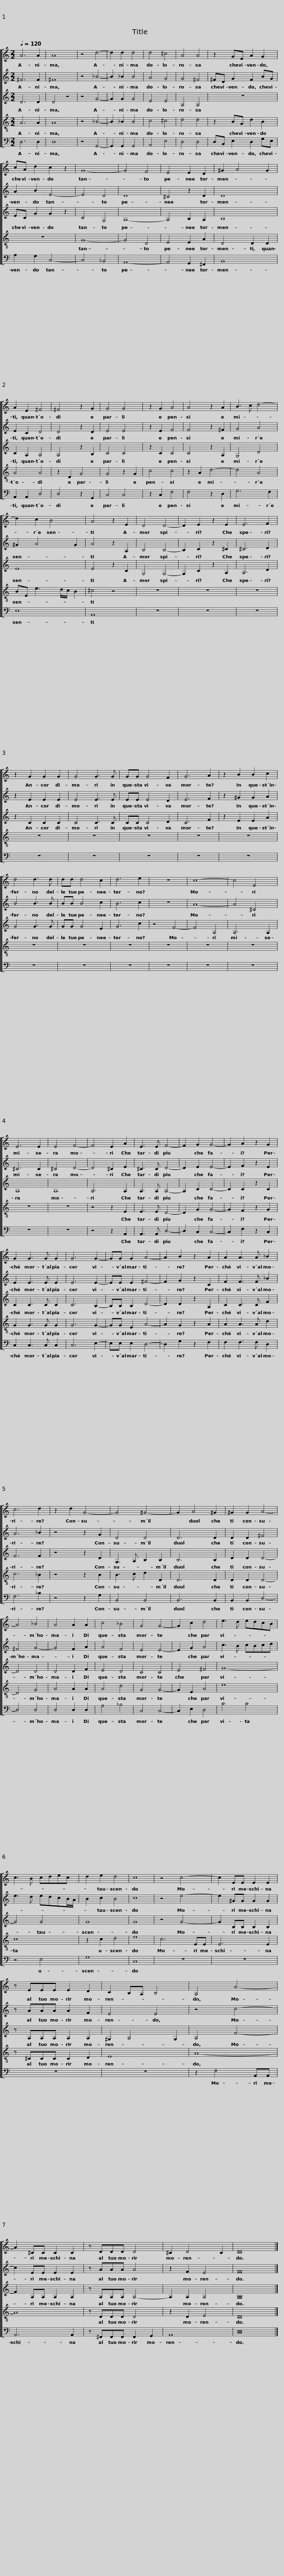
X:1
%%score [ 1 2 3 4 5 ]
L:1/8
Q:1/4=120
M:2/2
I:linebreak $
K:C
V:1 treble
V:2 treble
V:3 treble
V:4 treble-8
V:5 bass
V:1
 A6 A2 | A8 | z4 d4- | d2 d2 d4 | d4 ^c4 | %5
 A4 A4 | z2 GE A2 G2 |$ cA d2 c2 z2 | G8- | G4 F4 | %10
 E4 E2 D2 | ^G2 A4 G2 | A2 E2 ^F4 |$ ^F4 z2 G2 | G4 G4 | %15
 z2 G2 A4 | A4 z2 A2 | B3 c d4- | d2 c2 B4 | A4 z2 E2 |$ %20
 D4 D4- | D2 E2 z2 E2 | E6 F2 | z2 G2 G2 G2 | G4 G3 G | %25
 GG G4 F2 | G6 A2 | z2 B2 B2 c2 |$ d4 d3 d | dd d4 c2 | %30
 d6 e2 | z8 | c8- | c4 E4 | E6 E2 | %35
 E4 F4- |$ F4 E2 A2 | E3 E F4- | F2 G2 G4- | G2 A2 z2 G2 | %40
 G2 G3 G G2 | G6 G2- |$ GG G2 A4- | A2 B2 z2 A2 | A2 A3 A _B2 | %45
 c6 d2 | z2 d2 G4- | G4 ^G4- |$ G2 A4 ^G2 | ^G2 G2 A4- | %50
 A4 _B4 | A4 A2 A2 | c4 _B4 | G4 G4- | G2 c2 d4 |$ %55
 e3 d edcB | c3 B cdec | d2 e2 d4 | c8 | z4 c4- | %60
 c2 EE E2 E2 |$ z EEE E2 D2 |$ C2 B,A, B,4 | A,4 A4- | A2 ^CC C2 C2 | %65
 z DDD D4 | ^C2 D4 C2 | D16 |] %68
V:2
 ^F6 F2 | ^F8 | z4 _B4- | B2 _B2 B4 | A4 G4 | %5
 G4 ^F4 | ^FD G2 F2 BG |$ A2 B2 E4- | E4 D4 | D8 | %10
 ^C4 z2 D2 | D8 | E2 C2 D4 |$ D4 z2 D2 | E4 E4 | %15
 z2 E2 F4 | F4 z2 ^F2 | G4 A4 | ^G2 A4 G2 | A4 z2 A,2 |$ %20
 B,4 B,4- | B,2 C2 z2 ^C2 | ^C6 D2 | z2 E2 E2 E2 | E4 E3 E | %25
 EE E4 D2 | E6 F2 | z2 ^G2 G2 A2 |$ B4 B3 B | BB B4 c2 | %30
 B6 c2 | z8 | A8- | A4 ^C4 | ^C6 C2 | %35
 ^C4 D4- |$ D4 ^C2 E2 | ^C3 C D4- | D2 E2 E4- | E2 F2 z2 E2 | %40
 E2 E3 E E2 | E6 E2- |$ EE E2 ^F4- | F2 G2 z2 C2 | F2 F3 F _B2 | %45
 A6 _B2 | z4 z2 G2 | D4 D4 |$ D6 D2 | D2 D2 ^F4 | %50
 ^F4 G4- | G4 F2 A2 | A4 F4 | E4 E4- | E2 G2 A4 |$ %55
 c3 B cBcd | e3 d edcB/A/ | B2 c2 B4 | c8 | z4 e4- | %60
 e2 ^GG G2 G2 |$ z AAA A2 F2 |$ E4 E4 | z4 c4- | c2 EE E2 E2 | %65
 z AAA A4 | z2 F2 E4 | F16 |] %68
V:3
 D6 D2 | D4 z4 | z4 G4- | G2 G2 G4 | E4 E4 | %5
 A,4 A,4 | z8 |$ EC G2 G2 z2 | C4 G,4 | A,8- | %10
 A,4 B,2 A,2 | B,8 | C2 A,2 A,4 |$ A,4 z2 B,2 | C4 C4 | %15
 z2 C2 C4 | C4 z2 A,2 | G,4 D4 | E8 | E4 z2 C2 |$ %20
 G,4 G,4- | G,2 C2 z2 A,2 | A,6 D2 | z2 C2 C2 C2 | C4 C3 C | %25
 CC C4 D2 | C6 F2 | z2 E2 E2 A2 |$ G4 G3 G | GG G4 E2 | %30
 G6 c2 | z4 F4- | F4 A,4 | A,6 A,2 | A,8 | %35
 A,8 |$ A,6 A,2 | A,3 A, A,4- | A,2 C2 C4- | C2 C2 z2 C2 | %40
 C2 C3 C C2 | C6 B,2- |$ B,B, B,2 D4- | D2 D2 z2 A,2 | C2 C3 C F2 | %45
 F6 F2 | z4 z2 D2 | G,3 A, B,2 B,2 |$ B,6 B,2 | D2 D2 D4- | %50
 D4 D4 | D4 D2 F2 | E4 D4 | C4 C4 | E4 ^F4 |$ %55
 G8- | G4 G4 | G8 | G8 | z4 G4- | %60
 G2 B,B, B,2 B,2 |$ z A,A,A, A,2 A,2 |$ ^G,2 A,4 G,2 | A,4 F4- | F2 A,A, A,2 A,2 | %65
 z A,A,A, A,4- | A,2 A,2 A,4 | A,16 |] %68
V:4
 A6 A2 | A8 | z4 _B4- | B2 _B2 B4 | c4 ^c4 | %5
 d4 d4 | z2 BG d2 B2 |$ z8 | G8- | G4 D4 | %10
 E4 E2 A2 | D4 D2 D2 | A4 A4 |$ z2 D2 G4 | G4 z2 G2 | %15
 c4 c4 | z2 A2 d4- | d4 A4 | BE e3 d/c/ B2 | ^c4 z4 |$ %20
 z8 | z8 | z8 | z8 | z8 | %25
 z8 | z8 | z8 |$ z8 | z8 | %30
 z8 | z8 | z8 | z8 | z8 | %35
 z8 |$ z4 z2 E2 | E3 E D4- | D2 G2 G4- | G2 F2 z2 G2 | %40
 G2 G3 G G2 | G6 G2- |$ GG E2 A4- | A2 G2 z2 A2 | A2 A3 A d2 | %45
 c6 _B2 | z4 z2 B2 | B3 c d2 D2 |$ D6 D2 | D2 D2 D4- | %50
 D4 G4 | A4 A2 A2 | A4 d4 | G4 G4- | G2 E2 A4 |$ %55
 e8 | c8 | z2 c2 d4 | e8 | c6 EE | %60
 E6 E2 |$ z ^CCC C2 D2 |$ E8 | A8- | A8 | %65
 z DDD D4 | z2 D2 E4 | D16 |] %68
V:5
 D,6 D,2 | D,8 | z4 G,,4- | G,,2 G,,2 G,,4 | A,,4 E,4 | %5
 D,4 D,4 | D,B,, E,2 D,2 G,E, |$ A,2 G,2 C,4- | C,4 _B,,4 | A,,8- | %10
 A,,4 G,,2 ^F,,2 | B,,8 | A,,2 A,,2 D,4 |$ D,4 z2 G,,2 | C,4 C,4 | %15
 z2 C,2 F,4 | F,4 z2 D,2 | G,6 F,2 | E,8 | A,,8 |$ %20
 z8 | z8 | z8 | z8 | z8 | %25
 z8 | z8 | z8 |$ z8 | z8 | %30
 z8 | z8 | z8 | z8 | z8 | %35
 z8 |$ z4 z2 A,,2 | A,,3 A,, D,4- | D,2 C,2 C,4- | C,2 F,2 z2 C,2 | %40
 C,2 C,3 C, C,2 | C,6 E,2- |$ E,E, E,2 D,4- | D,2 G,2 z2 F,2 | F,2 F,3 F, D,2 | %45
 F,6 _B,2 | z4 z2 G,2 | B,,4 B,,4 |$ B,,6 B,,2 | B,,2 B,,2 D,4- | %50
 D,4 D,4 | D,4 D,2 D,2 | A,4 _B,4 | C,4 C,4- | C,2 E,2 D,4 |$ %55
 C4 C4 | z4 E,4 | G,8 | C,8 | z8 | %60
 z8 |$ z8 |$ z8 | z2 F,4 A,,A,, | A,,6 A,,2 | %65
 z ^F,,F,,F,, F,,2 G,,2 | A,,8 | D,16 |] %68
